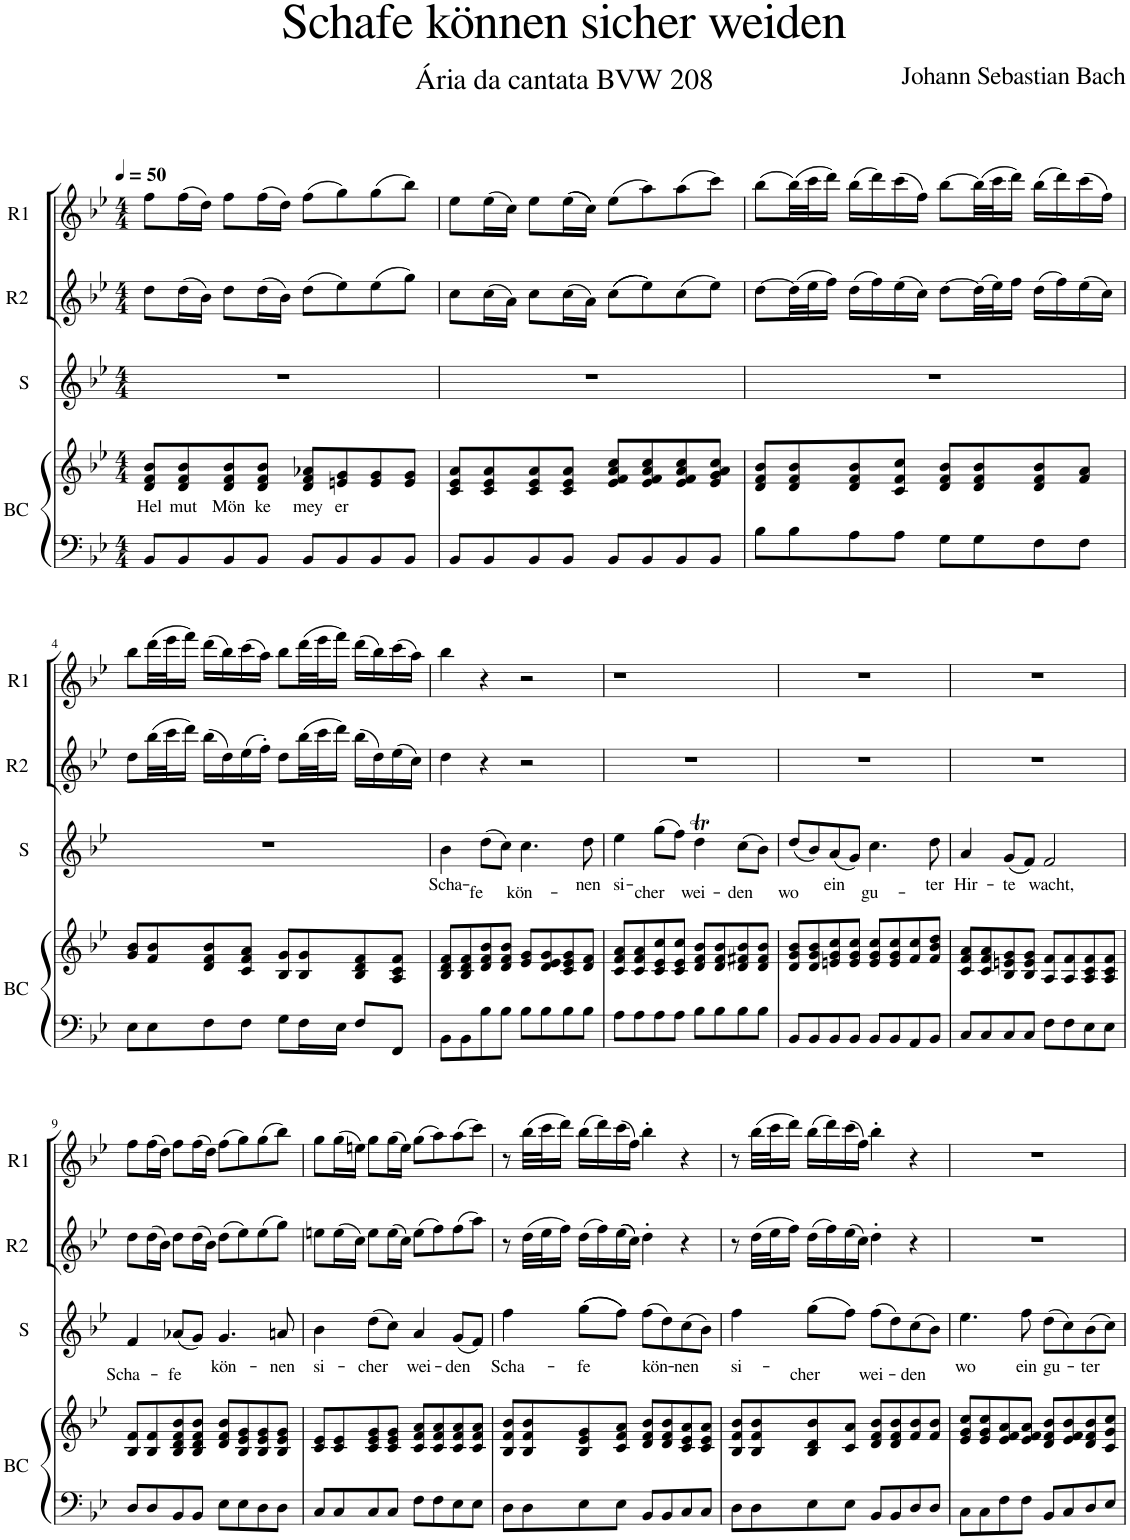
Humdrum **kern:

**kern	**kern	**text	**kern	**text	**kern	**kern
*part4	*part4	*part4	*part3	*part3	*part2	*part1
*staff5	*staff4	*staff4	*staff3	*staff3	*staff2	*staff1
*I"BC	*	*	*I"S	*	*I"R2	*I"R1
*I'BC	*	*	*I'S	*	*I'R2	*I'R1
*clefF4	*clefG2	*	*clefG2	*	*clefG2	*clefG2
*k[b-e-]	*k[b-e-]	*	*k[b-e-]	*	*k[b-e-]	*k[b-e-]
*M4/4	*M4/4	*	*M4/4	*	*M4/4	*M4/4
*MM50	*MM50	*	*MM50	*	*MM50	*MM50
=1	=1	=1	=1	=1	=1	=1
!	!	!LO:LY:b	!	!	!	!
8BB-/L	8d/ 8f/ 8b-/L	Hel	1r	.	8dd\L	8ff\L
!	!	!LO:LY:b	!	!	!	!
8BB-/	8d/ 8f/ 8b-/	mut	.	.	(16dd\L	(16ff\L
.	.	.	.	.	16b-\JJ)	16dd\JJ)
!	!	!LO:LY:b	!	!	!	!
8BB-/	8d/ 8f/ 8b-/	Mön	.	.	8dd\L	8ff\L
!	!	!LO:LY:b	!	!	!	!
8BB-/J	8d/ 8f/ 8b-/J	ke	.	.	(16dd\L	(16ff\L
.	.	.	.	.	16b-\JJ)	16dd\JJ)
!	!	!LO:LY:b	!	!	!	!
8BB-/L	8d/ 8f/ 8a-X/L	mey	.	.	(8dd\L	(8ff\L
!	!	!LO:LY:b	!	!	!	!
8BB-/	8en/ 8g/	er	.	.	8ee-\)	8gg\)
8BB-/	8e/ 8g/	.	.	.	(8ee-\	(8gg\
8BB-/J	8e/ 8g/J	.	.	.	8gg\J)	8bb-\J)
=2	=2	=2	=2	=2	=2	=2
8BB-/L	8c/ 8e-/ 8a/L	.	1r	.	8cc\L	8ee-\L
8BB-/	8c/ 8e-/ 8a/	.	.	.	(16cc\L	(16ee-\L
.	.	.	.	.	16a\JJ)	16cc\JJ)
8BB-/	8c/ 8e-/ 8a/	.	.	.	8cc\L	8ee-\L
8BB-/J	8c/ 8e-/ 8a/J	.	.	.	(16cc\L	((16ee-\L
.	.	.	.	.	16a\JJ)	16cc\JJ))
8BB-/L	8e-/ 8f/ 8a/ 8cc/L	.	.	.	((8cc\L	(8ee-\L
8BB-/	8e-/ 8f/ 8a/ 8cc/	.	.	.	8ee-\))	8aa\)
8BB-/	8e-/ 8f/ 8a/ 8cc/	.	.	.	(8cc\	(8aa\
8BB-/J	8e-/ 8g/ 8a/ 8cc/J	.	.	.	8ee-\J)	8ccc\J)
=3	=3	=3	=3	=3	=3	=3
8B-\L	8d/ 8f/ 8b-/L	.	1r	.	[8dd\L	(8bb-\L
8B-\	8d/ 8f/ 8b-/	.	.	.	(32dd\LL]	(32bb-\LL)
.	.	.	.	.	32ee-\J	32ccc\J
.	.	.	.	.	16ff\JJ)	16ddd\JJ)
8A\	8d/ 8f/ 8b-/	.	.	.	(16dd\LL	(16bb-\LL
.	.	.	.	.	16ff\)	16ddd\)
8A\J	8c/ 8f/ 8cc/J	.	.	.	(16ee-\	(16ccc\
.	.	.	.	.	16cc\JJ)	16ff\JJ)
8G\L	8d/ 8f/ 8b-/L	.	.	.	[8dd\L	[8bb-\L
8G\	8d/ 8f/ 8b-/	.	.	.	(32dd\LL]	(32bb-\LL]
.	.	.	.	.	32ee-\J)	32ccc\J
.	.	.	.	.	16ff\JJ	16ddd\JJ)
8F\	8d/ 8f/ 8b-/	.	.	.	(16dd\LL	(16bb-\LL
.	.	.	.	.	16ff\)	16ddd\)
8F\J	8f/ 8a/J	.	.	.	(16ee-\	(16ccc\
.	.	.	.	.	16cc\JJ)	16ff\JJ)
!!LO:LB:g=z
=4	=4	=4	=4	=4	=4	=4
*k[b-e-]	*k[b-e-]	*	*k[b-e-]	*	*k[b-e-]	*k[b-e-]
8E-\L	8g/ 8b-/L	.	1r	.	8dd\L	8bb-\L
8E-\	8f/ 8b-/	.	.	.	(32bb-\LL	(32ddd\LL
.	.	.	.	.	32ccc\J	32eee-\J
.	.	.	.	.	16ddd\JJ)	16fff\JJ)
8F\	8d/ 8f/ 8b-/	.	.	.	(16bb-\LL	(16ddd\LL
.	.	.	.	.	16dd\)	16bb-\)
8F\J	8c/ 8f/ 8a/J	.	.	.	(16ee-\	(16ccc\
.	.	.	.	.	16ff'\JJ)	16aa\JJ)
8G\L	8B-/ 8g/L	.	.	.	8dd\L	8bb-\L
16F\L	8B-/ 8g/	.	.	.	(32bb-\LL	(32ddd\LL
.	.	.	.	.	32ccc\J	32eee-\J
16E-\JJ	.	.	.	.	16ddd\JJ)	16fff\JJ)
8F/L	8B-/ 8d/ 8f/	.	.	.	(16bb-\LL	(16ddd\LL
.	.	.	.	.	16dd\)	16bb-\)
8FF/J	8A/ 8c/ 8f/J	.	.	.	(16ee-\	(16ccc\
.	.	.	.	.	16cc\JJ)	16aa\JJ)
=5	=5	=5	=5	=5	=5	=5
!	!	!	!	!LO:LY:b	!	!
8BB-\L	8B-/ 8d/ 8f/L	.	4b-\	Scha-	4dd\	4bb-\
8BB-\	8B-/ 8d/ 8f/	.	.	.	.	.
!	!	!	!	!LO:LY:b	!	!
8B-\	8d/ 8f/ 8b-/	.	(8dd\L	-fe	4r	4r
8B-\J	8d/ 8f/ 8b-/J	.	8cc\J)	.	.	.
!	!	!	!	!LO:LY:b	!	!
8B-\L	8e-/ 8g/L	.	4.cc\	kön-	2r	2r
8B-\	8d/ 8e-/ 8g/	.	.	.	.	.
8B-\	8c/ 8e-/ 8g/	.	.	.	.	.
!	!	!	!	!LO:LY:b	!	!
8B-\J	8d/ 8f/J	.	8dd\	-nen	.	.
=6	=6	=6	=6	=6	=6	=6
!	!	!	!	!LO:LY:b	!	!
8A\L	8c/ 8f/ 8a/L	.	4ee-\	si-	1r	1r
8A\	8c/ 8f/ 8a/	.	.	.	.	.
!	!	!	!	!LO:LY:b	!	!
8A\	8c/ 8e-/ 8cc/	.	(8gg\L	-cher	.	.
8A\J	8c/ 8e-/ 8cc/J	.	8ff\J)	.	.	.
!	!	!	!	!LO:LY:b	!	!
8B-\L	8d/ 8f/ 8b-/L	.	4ddt\	wei-	.	.
8B-\	8d/ 8f/ 8b-/	.	.	.	.	.
!	!	!	!	!LO:LY:b	!	!
8B-\	8d/ 8f#X/ 8b-/	.	(8cc\L	-den	.	.
8B-\J	8d/ 8f#/ 8b-/J	.	8b-\J)	.	.	.
=7	=7	=7	=7	=7	=7	=7
!	!	!	!	!LO:LY:b	!	!
8BB-/L	8d/ 8g/ 8b-/L	.	(8dd/L	wo	1r	1r
8BB-/	8d/ 8g/ 8b-/	.	8b-/)	.	.	.
!	!	!	!	!LO:LY:b	!	!
8BB-/	8en/ 8g/ 8cc/	.	(8a/	-ein	.	.
8BB-/J	8e/ 8g/ 8cc/J	.	8g/J)	.	.	.
!	!	!	!	!LO:LY:b	!	!
8BB-/L	8e/ 8g/ 8cc/L	.	4.cc\	gu-	.	.
8BB-/	8e/ 8g/ 8cc/	.	.	.	.	.
8AA/	8f/ 8cc/	.	.	.	.	.
!	!	!	!	!LO:LY:b	!	!
8BB-/J	8f/ 8b-/ 8dd/J	.	8dd\	-ter	.	.
=8	=8	=8	=8	=8	=8	=8
!	!	!	!	!LO:LY:b	!	!
8C/L	8c/ 8f/ 8a/L	.	4a/	Hir-	1r	1r
8C/	8c/ 8f/ 8a/	.	.	.	.	.
!	!	!	!	!LO:LY:b	!	!
8C/	8B-/ 8en/ 8g/	.	(8g/L	-te	.	.
8C/J	8B-/ 8e/ 8g/J	.	8f/J)	.	.	.
!	!	!	!	!LO:LY:b	!	!
8F\L	8A/ 8f/L	.	2f/	wacht,	.	.
8F\	8A/ 8f/	.	.	.	.	.
8E-\	8A/ 8c/ 8f/	.	.	.	.	.
8E-\J	8A/ 8c/ 8f/J	.	.	.	.	.
!!LO:LB:g=z
=9	=9	=9	=9	=9	=9	=9
!	!	!	!	!LO:LY:b	!	!
8D/L	8B-/ 8f/L	.	4f/	Scha-	8dd\L	8ff\L
8D/	8B-/ 8f/	.	.	.	(16dd\L	(16ff\L
.	.	.	.	.	16b-\JJ)	16dd\JJ)
!	!	!	!	!LO:LY:b	!	!
8BB-/	8B-/ 8d/ 8f/ 8b-/	.	(8a-X/L	-fe	8dd\L	8ff\L
8BB-/J	8B-/ 8d/ 8f/ 8b-/J	.	8g/J)	.	(16dd\L	(16ff\L
.	.	.	.	.	16b-\JJ)	16dd\JJ)
!	!	!	!	!LO:LY:b	!	!
8E-\L	8d/ 8f/ 8b-/L	.	4.g/	kön-	(8dd\L	(8ff\L
8E-\	8B-/ 8e-/ 8g/	.	.	.	8ee-\)	8gg\)
8D\	8B-/ 8e-/ 8g/	.	.	.	(8ee-\	(8gg\
!	!	!	!	!LO:LY:b	!	!
8D\J	8B-/ 8e-/ 8g/J	.	8an/	-nen	8gg\J)	8bb-\J)
=10	=10	=10	=10	=10	=10	=10
!	!	!	!	!LO:LY:b	!	!
8C/L	8c/ 8e-/L	.	4b-\	si-	8een\L	8gg\L
8C/	8c/ 8e-/	.	.	.	(16ee\L	(16gg\L
.	.	.	.	.	16cc\JJ)	16een\JJ)
!	!	!	!	!LO:LY:b	!	!
8C/	8c/ 8e-/ 8g/	.	(8dd\L	-cher	8ee\L	8gg\L
8C/J	8c/ 8e-/ 8g/J	.	8cc\J)	.	(16ee\L	(16gg\L
.	.	.	.	.	16cc\JJ)	16ee\JJ)
!	!	!	!	!LO:LY:b	!	!
8F\L	8c/ 8f/ 8a/L	.	4a/	wei-	(8ee\L	(8gg\L
8F\	8c/ 8f/ 8a/	.	.	.	8ff\)	8aa\)
!	!	!	!	!LO:LY:b	!	!
8E-\	8c/ 8f/ 8a/	.	(8g/L	-den	(8ff\	(8aa\
8E-\J	8c/ 8f/ 8a/J	.	8f/J)	.	8aa\J)	8ccc\J)
=11	=11	=11	=11	=11	=11	=11
!	!	!	!	!LO:LY:b	!	!
8D\L	8B-/ 8f/ 8b-/L	.	4ff\	Scha-	8r	8r
8D\	8B-/ 8f/ 8b-/	.	.	.	(32dd\LLL	(32bb-\LLL
.	.	.	.	.	32ee-\J	32ccc\J
.	.	.	.	.	16ff\JJ)	16ddd\JJ)
!	!	!	!	!LO:LY:b	!	!
8E-\	8B-/ 8e-/ 8g/	.	((8gg\L	-fe	(16dd\LL	(16bb-\LL
.	.	.	.	.	16ff\)	16ddd\)
8E-\J	8c/ 8f/ 8a/J	.	8ff\J))	.	((16ee-\	(16ccc\
.	.	.	.	.	16cc\JJ))	16ff\JJ)
!	!	!	!	!LO:LY:b	!	!
8BB-/L	8d/ 8f/ 8b-/L	.	(8ff\L	kön-	4dd'\	4bb-'\
8BB-/	8d/ 8f/ 8b-/	.	8dd\)	.	.	.
!	!	!	!	!LO:LY:b	!	!
8C/	8c/ 8e-/ 8a/	.	(8cc\	nen	4r	4r
8C/J	8c/ 8e-/ 8a/J	.	8b-\J)	.	.	.
=12	=12	=12	=12	=12	=12	=12
!	!	!	!	!LO:LY:b	!	!
8D\L	8B-/ 8f/ 8b-/L	.	4ff\	si-	8r	8r
8D\	8B-/ 8f/ 8b-/	.	.	.	(32dd\LLL	(32bb-\LLL
.	.	.	.	.	32ee-\J	32ccc\J
.	.	.	.	.	16ff\JJ)	16ddd\JJ)
!	!	!	!	!LO:LY:b	!	!
8E-\	8B-/ 8d/ 8b-/	.	(8gg\L	-cher	(16dd\LL	(16bb-\LL
.	.	.	.	.	16ff\)	16ddd\)
8E-\J	8c/ 8a/J	.	8ff\J)	.	(16ee-\	(16ccc\
.	.	.	.	.	16cc\JJ)	16ff\JJ)
!	!	!	!	!LO:LY:b	!	!
8BB-/L	8d/ 8f/ 8b-/L	.	(8ff\L	wei-	4dd'\	4bb-'\
8BB-/	8d/ 8f/ 8b-/	.	8dd\)	.	.	.
!	!	!	!	!LO:LY:b	!	!
8D/	8f/ 8b-/	.	(8cc\	-den	4r	4r
8D/J	8f/ 8b-/J	.	8b-\J)	.	.	.
=13	=13	=13	=13	=13	=13	=13
!	!	!	!	!LO:LY:b	!	!
8C\L	8e-/ 8g/ 8cc/L	.	4.ee-\	wo	1r	1r
8C\	8e-/ 8g/ 8cc/	.	.	.	.	.
8F\	8e-/ 8f/ 8a/	.	.	.	.	.
!	!	!	!	!LO:LY:b	!	!
8F\J	8e-/ 8f/ 8a/J	.	8ff\	ein	.	.
!	!	!	!	!LO:LY:b	!	!
8BB-/L	8d/ 8f/ 8b-/L	.	(8dd\L	gu-	.	.
8C/	8e-/ 8f/ 8b-/	.	8cc\)	.	.	.
!	!	!	!	!LO:LY:b	!	!
8D/	8d/ 8f/ 8b-/	.	(8b-\	-ter	.	.
8E-/J	8c/ 8g/ 8cc/J	.	8cc\J)	.	.	.
=	=	=	=	=	=	=
*-	*-	*-	*-	*-	*-	*-
